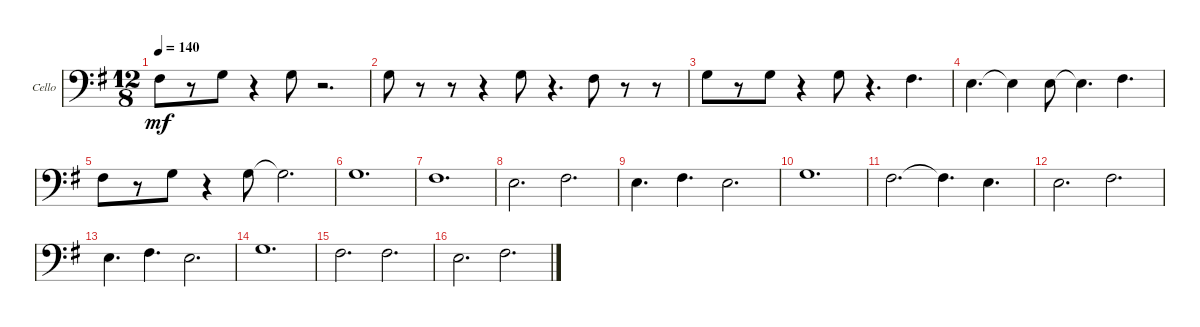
\defaultSystemsLayout 4
\bracketExtendMode groupsimilarinstruments
\firstSystemTrackNameOrientation horizontal
\otherSystemsTrackNameOrientation horizontal
\track ("Cello 1" "Cello") {instrument cello}
\staff {score}
\tuning (A3 D3 G2 C2)
\ts (12 8)
\tempo 140
\clef f4
\ks g
4.2.8{dy mf} r.8 5.2.8 r.4 5.2.8 r.2{d} |
5.2.8 r.8 r.8 r.4 5.2.8 r.4{d} 4.2.8 r.8 r.8 |
5.2.8 r.8 5.2.8 r.4 5.2.8 r.4{d} 4.2.4{d} |
2.2.4{d} 2.2{t}.4 2.2.8 2.2{t}.4{d} 4.2.4{d} |
4.2.8 r.8 5.2.8 r.4 5.2.8 5.2{t}.2{d} |
5.2.1{d} |
4.2.1{d} |
2.2.2{d} 4.2.2{d} |
2.2.4{d} 4.2.4{d} 2.2.2{d} |
5.2.1{d} |
4.2.2{d} 4.2{t}.4{d} 2.2.4{d} |
2.2.2{d} 4.2.2{d} |
2.2.4{d} 4.2.4{d} 2.2.2{d} |
5.2.1{d} |
4.2.2{d} 4.2.2{d} |
2.2.2{d} 4.2.2{d}
